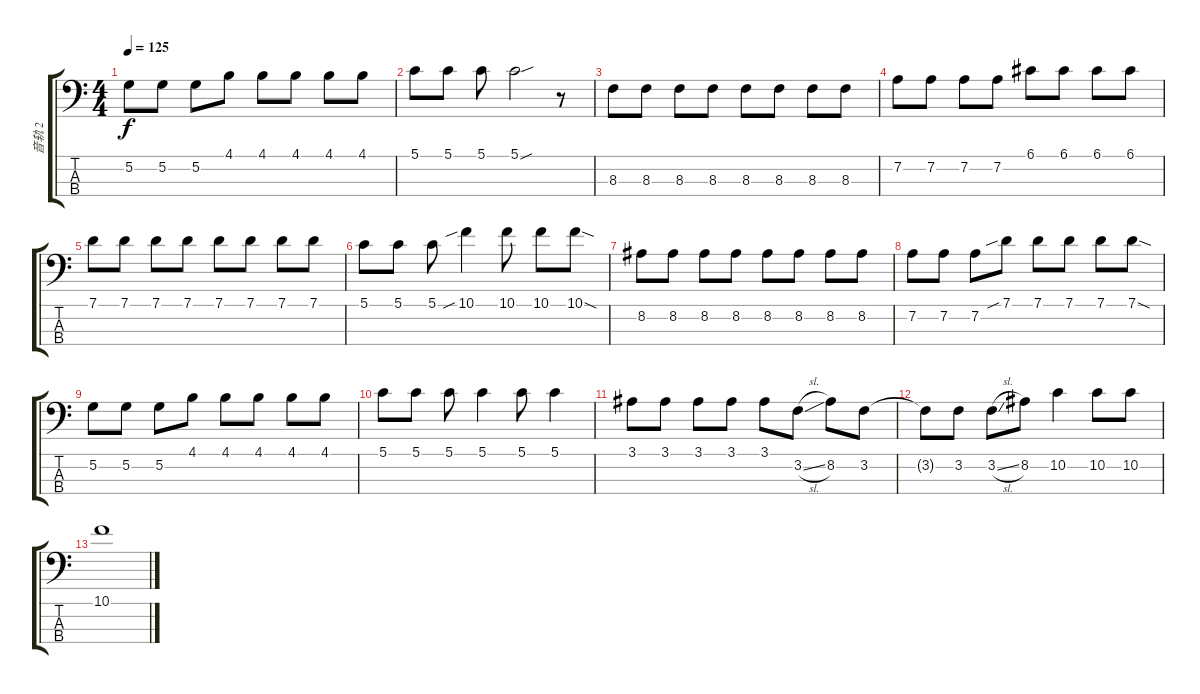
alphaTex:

\track ("音轨 2" "音轨 2") {instrument electricbassfinger}
\staff {score tabs}
\tuning (G2 D2 A1 E1) {hide}
\ts (4 4)
\tempo 125
\clef f4
\ks c
5.2.8{dy f} 5.2.8 5.2.8 4.1.8 4.1.8 4.1.8 4.1.8 4.1.8 |
5.1.8 5.1.8 5.1.8 5.1{sou}.2 r.8 |
8.3.8 8.3.8 8.3.8 8.3.8 8.3.8 8.3.8 8.3.8 8.3.8 |
7.2.8 7.2.8 7.2.8 7.2.8 6.1.8 6.1.8 6.1.8 6.1.8 |
7.1.8 7.1.8 7.1.8 7.1.8 7.1.8 7.1.8 7.1.8 7.1.8 |
5.1.8 5.1.8 5.1.8 10.1{sib}.4 10.1.8 10.1.8 10.1{sod}.8 |
8.2.8 8.2.8 8.2.8 8.2.8 8.2.8 8.2.8 8.2.8 8.2.8 |
7.2.8 7.2.8 7.2.8 7.1{sib}.8 7.1.8 7.1.8 7.1.8 7.1{sod}.8 |
5.2.8 5.2.8 5.2.8 4.1.8 4.1.8 4.1.8 4.1.8 4.1.8 |
5.1.8 5.1.8 5.1.8 5.1.4 5.1.8 5.1.4 |
3.1.8 3.1.8 3.1.8 3.1.8 3.1.8 3.2{sl}.8 8.2.8 3.2.8 |
3.2{t}.8 3.2.8 3.2{sl}.8 8.2.8 10.2.4 10.2.8 10.2.8 |
10.1.1
